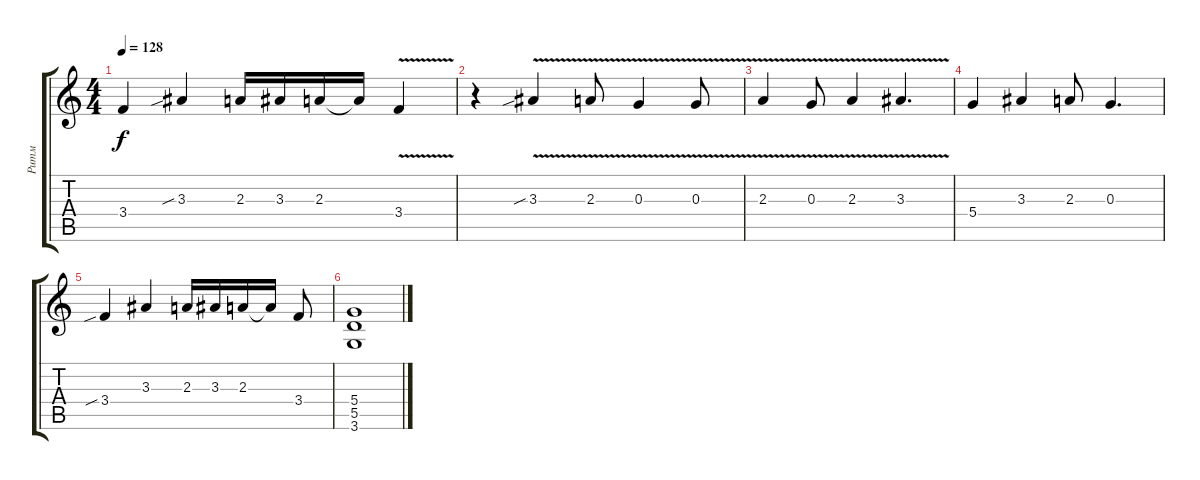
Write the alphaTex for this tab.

\track ("Ритм" "Ритм") {instrument distortionguitar}
\staff {score tabs}
\tuning (E4 B3 G3 D3 A2 E2) {hide}
\ts (4 4)
\tempo 128
\clef g2
\ks c
3.4.4{dy f} 3.3{sib}.4 2.3.16 3.3.16 2.3.16 2.3{t}.16 3.4{v}.4 |
r.4 3.3{v sib}.4 2.3{v}.8 0.3{v}.4 0.3{v}.8 |
2.3{v}.4 0.3{v}.8 2.3{v}.4 3.3{v}.4{d} |
5.4.4 3.3.4 2.3.8 0.3.4{d} |
3.4{sib}.4 3.3.4 2.3.16 3.3.16 2.3.16 2.3{t}.16 3.4.8 |
(5.4 5.5 3.6).1
